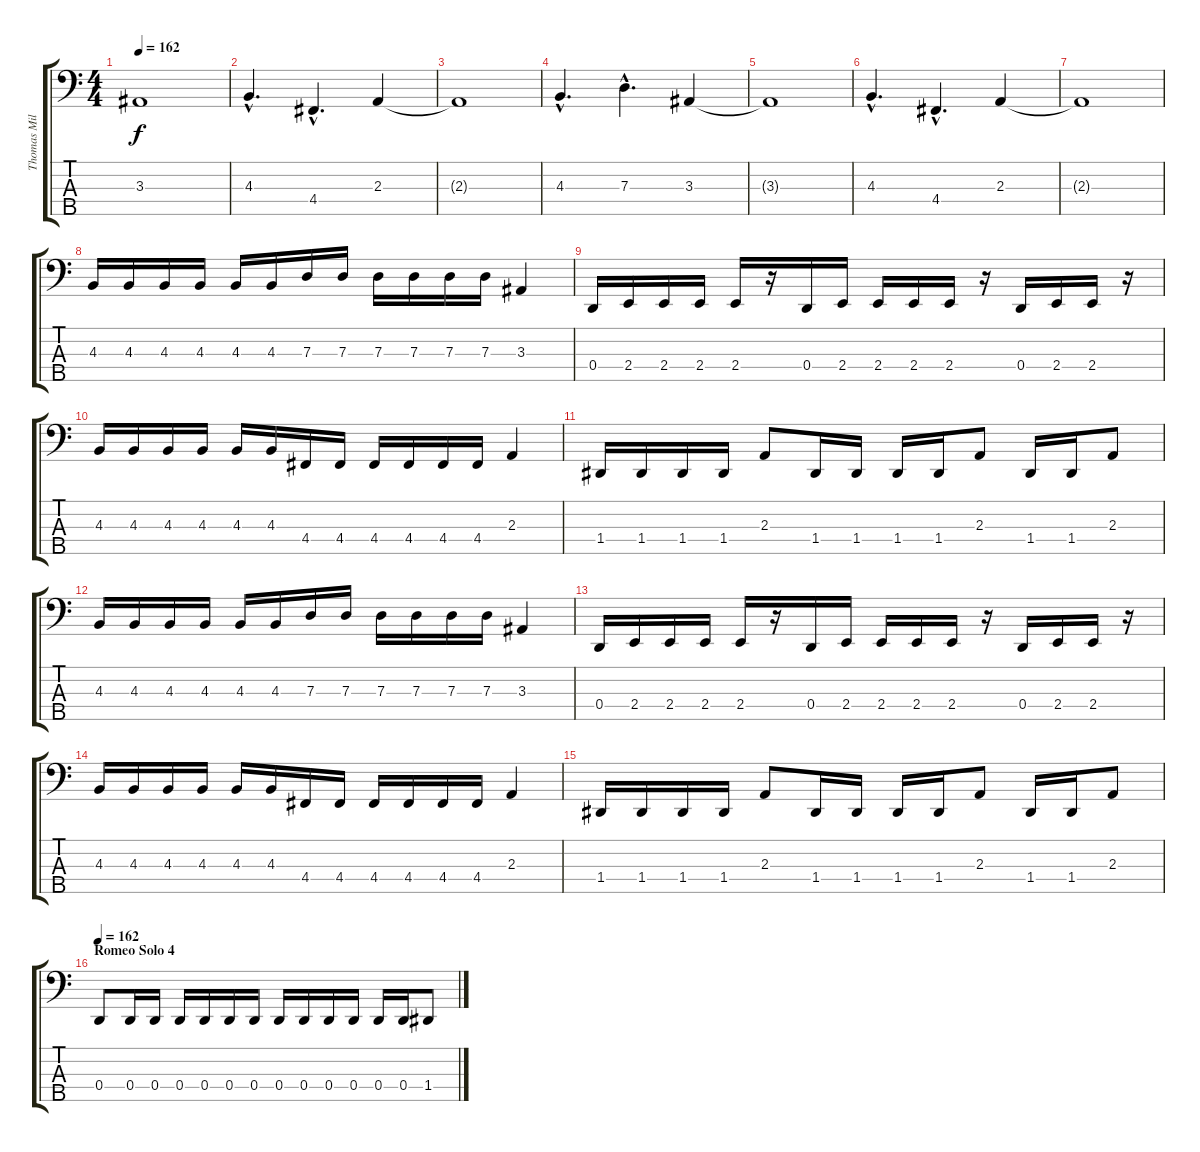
\track ("Thomas Miller" "Thomas Mil") {instrument electricbassfinger}
\staff {score tabs}
\tuning (F2 C2 G1 D1 A0) {hide}
\ts (4 4)
\tempo 162
\clef f4
\ks c
3.3{t}.1{dy f} |
4.3{hac}.4{d} 4.4{hac}.4{d} 2.3.4 |
2.3{t}.1 |
4.3{hac}.4{d} 7.3{hac}.4{d} 3.3.4 |
3.3{t}.1 |
4.3{hac}.4{d} 4.4{hac}.4{d} 2.3.4 |
2.3{t}.1 |
4.3.16 4.3.16 4.3.16 4.3.16 4.3.16 4.3.16 7.3.16 7.3.16 7.3.16 7.3.16 7.3.16 7.3.16 3.3.4 |
0.4.16 2.4.16 2.4.16 2.4.16 2.4.16 r.16 0.4.16 2.4.16 2.4.16 2.4.16 2.4.16 r.16 0.4.16 2.4.16 2.4.16 r.16 |
4.3.16 4.3.16 4.3.16 4.3.16 4.3.16 4.3.16 4.4.16 4.4.16 4.4.16 4.4.16 4.4.16 4.4.16 2.3.4 |
1.4.16 1.4.16 1.4.16 1.4.16 2.3.8 1.4.16 1.4.16 1.4.16 1.4.16 2.3.8 1.4.16 1.4.16 2.3.8 |
4.3.16 4.3.16 4.3.16 4.3.16 4.3.16 4.3.16 7.3.16 7.3.16 7.3.16 7.3.16 7.3.16 7.3.16 3.3.4 |
0.4.16 2.4.16 2.4.16 2.4.16 2.4.16 r.16 0.4.16 2.4.16 2.4.16 2.4.16 2.4.16 r.16 0.4.16 2.4.16 2.4.16 r.16 |
4.3.16 4.3.16 4.3.16 4.3.16 4.3.16 4.3.16 4.4.16 4.4.16 4.4.16 4.4.16 4.4.16 4.4.16 2.3.4 |
1.4.16 1.4.16 1.4.16 1.4.16 2.3.8 1.4.16 1.4.16 1.4.16 1.4.16 2.3.8 1.4.16 1.4.16 2.3.8 |
\section ("" "Romeo Solo 4")
\tempo 162
0.4.8 0.4.16 0.4.16 0.4.16 0.4.16 0.4.16 0.4.16 0.4.16 0.4.16 0.4.16 0.4.16 0.4.16 0.4.16 1.4.8
